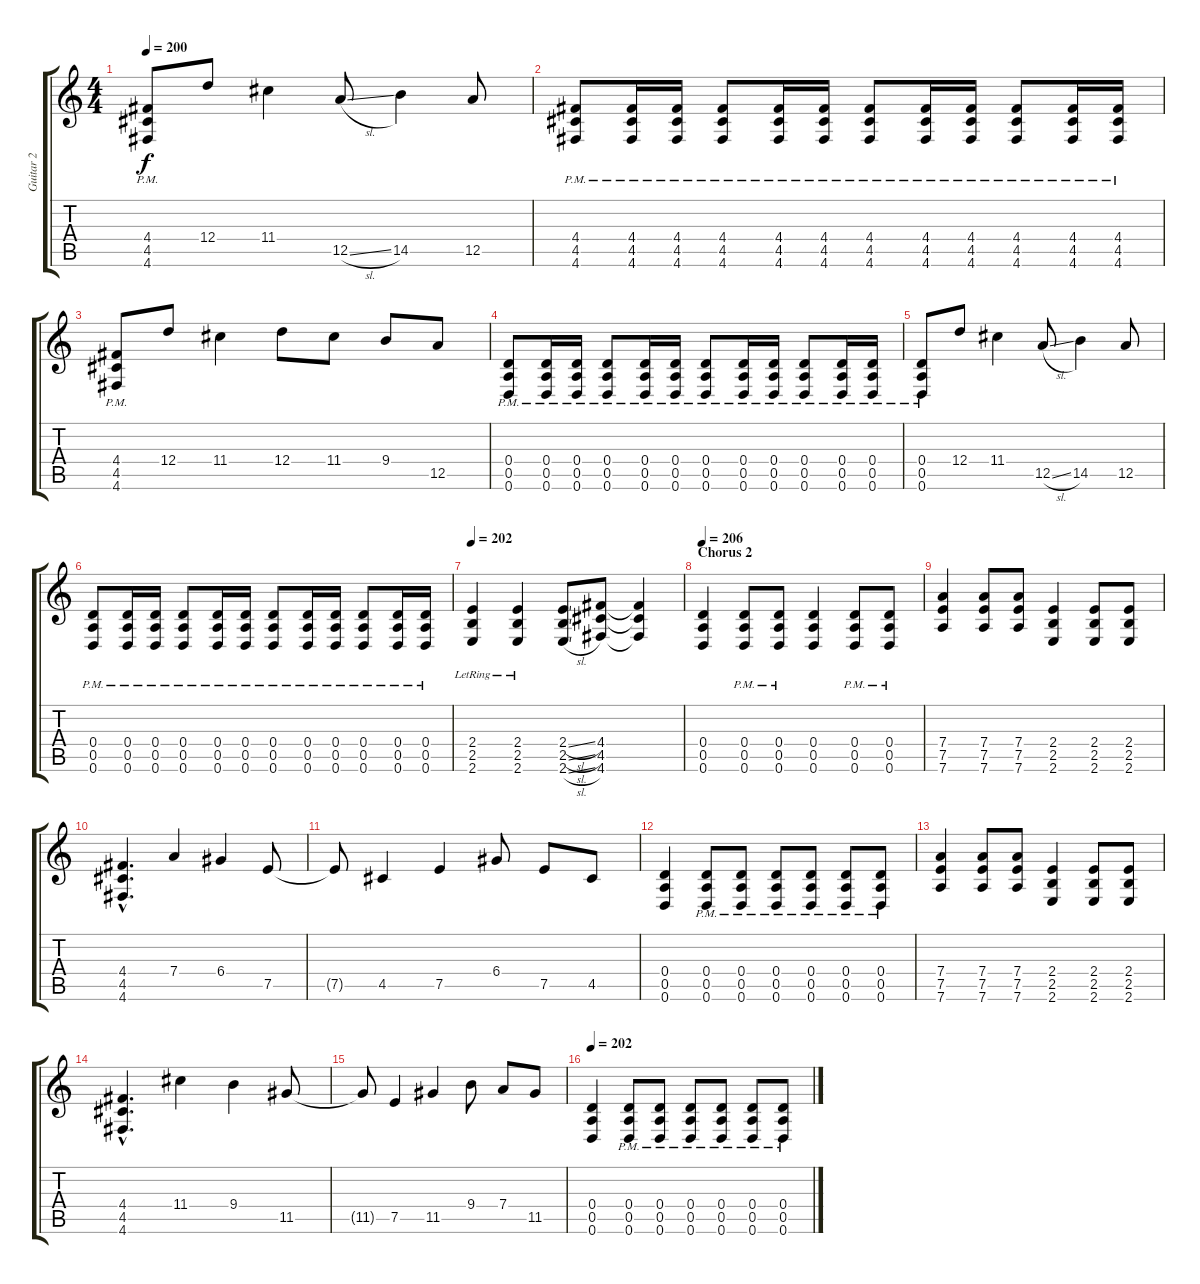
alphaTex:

\track ("Guitar 2" "Guitar 2") {instrument distortionguitar}
\staff {score tabs}
\tuning (E4 B3 G3 D3 A2 D2) {hide}
\ts (4 4)
\tempo 200
\clef g2
\ks c
(4.4{pm} 4.5{pm} 4.6{pm}).8{dy f} 12.4.8 11.4.4 12.5{sl}.8 14.5.4 12.5.8 |
(4.4{pm} 4.5{pm} 4.6{pm}).8 (4.4{pm} 4.5{pm} 4.6{pm}).16 (4.4{pm} 4.5{pm} 4.6{pm}).16 (4.4{pm} 4.5{pm} 4.6{pm}).8 (4.4{pm} 4.5{pm} 4.6{pm}).16 (4.4{pm} 4.5{pm} 4.6{pm}).16 (4.4{pm} 4.5{pm} 4.6{pm}).8 (4.4{pm} 4.5{pm} 4.6{pm}).16 (4.4{pm} 4.5{pm} 4.6{pm}).16 (4.4{pm} 4.5{pm} 4.6{pm}).8 (4.4{pm} 4.5{pm} 4.6{pm}).16 (4.4{pm} 4.5{pm} 4.6{pm}).16 |
(4.4{pm} 4.5{pm} 4.6{pm}).8 12.4.8 11.4.4 12.4.8 11.4.8 9.4.8 12.5.8 |
(0.4{pm} 0.5{pm} 0.6{pm}).8 (0.4{pm} 0.5{pm} 0.6{pm}).16 (0.4{pm} 0.5{pm} 0.6{pm}).16 (0.4{pm} 0.5{pm} 0.6{pm}).8 (0.4{pm} 0.5{pm} 0.6{pm}).16 (0.4{pm} 0.5{pm} 0.6{pm}).16 (0.4{pm} 0.5{pm} 0.6{pm}).8 (0.4{pm} 0.5{pm} 0.6{pm}).16 (0.4{pm} 0.5{pm} 0.6{pm}).16 (0.4{pm} 0.5{pm} 0.6{pm}).8 (0.4{pm} 0.5{pm} 0.6{pm}).16 (0.4{pm} 0.5{pm} 0.6{pm}).16 |
(0.4{pm} 0.5{pm} 0.6{pm}).8 12.4.8 11.4.4 12.5{sl}.8 14.5.4 12.5.8 |
(0.4{pm} 0.5{pm} 0.6{pm}).8 (0.4{pm} 0.5{pm} 0.6{pm}).16 (0.4{pm} 0.5{pm} 0.6{pm}).16 (0.4{pm} 0.5{pm} 0.6{pm}).8 (0.4{pm} 0.5{pm} 0.6{pm}).16 (0.4{pm} 0.5{pm} 0.6{pm}).16 (0.4{pm} 0.5{pm} 0.6{pm}).8 (0.4{pm} 0.5{pm} 0.6{pm}).16 (0.4{pm} 0.5{pm} 0.6{pm}).16 (0.4{pm} 0.5{pm} 0.6{pm}).8 (0.4{pm} 0.5{pm} 0.6{pm}).16 (0.4{pm} 0.5{pm} 0.6{pm}).16 |
\tempo 202
(2.4{lr} 2.5{lr} 2.6{lr}).4 (2.4{lr} 2.5{lr} 2.6{lr}).4 (2.4{sl} 2.5{sl} 2.6{sl}).8 (4.4 4.5 4.6).8 (4.4{t} 4.5{t} 4.6{t}).4 |
\section ("" "Chorus 2")
\tempo 206
(0.4 0.5 0.6).4 (0.4{pm} 0.5{pm} 0.6{pm}).8 (0.4{pm} 0.5{pm} 0.6{pm}).8 (0.4 0.5 0.6).4 (0.4{pm} 0.5{pm} 0.6{pm}).8 (0.4{pm} 0.5{pm} 0.6{pm}).8 |
(7.4 7.5 7.6).4 (7.4 7.5 7.6).8 (7.4 7.5 7.6).8 (2.4 2.5 2.6).4 (2.4 2.5 2.6).8 (2.4 2.5 2.6).8 |
(4.4{hac} 4.5{hac} 4.6{hac}).4{d} 7.4.4 6.4.4 7.5.8 |
7.5{t}.8 4.5.4 7.5.4 6.4.8 7.5.8 4.5.8 |
(0.4 0.5 0.6).4 (0.4{pm} 0.5{pm} 0.6{pm}).8 (0.4{pm} 0.5{pm} 0.6{pm}).8 (0.4{pm} 0.5{pm} 0.6{pm}).8 (0.4{pm} 0.5{pm} 0.6{pm}).8 (0.4{pm} 0.5{pm} 0.6{pm}).8 (0.4{pm} 0.5{pm} 0.6{pm}).8 |
(7.4 7.5 7.6).4 (7.4 7.5 7.6).8 (7.4 7.5 7.6).8 (2.4 2.5 2.6).4 (2.4 2.5 2.6).8 (2.4 2.5 2.6).8 |
(4.4{hac} 4.5{hac} 4.6{hac}).4{d} 11.4.4 9.4.4 11.5.8 |
11.5{t}.8 7.5.4 11.5.4 9.4.8 7.4.8 11.5.8 |
\tempo 202
(0.4 0.5 0.6).4 (0.4{pm} 0.5{pm} 0.6{pm}).8 (0.4{pm} 0.5{pm} 0.6{pm}).8 (0.4{pm} 0.5{pm} 0.6{pm}).8 (0.4{pm} 0.5{pm} 0.6{pm}).8 (0.4{pm} 0.5{pm} 0.6{pm}).8 (0.4{pm} 0.5{pm} 0.6{pm}).8
